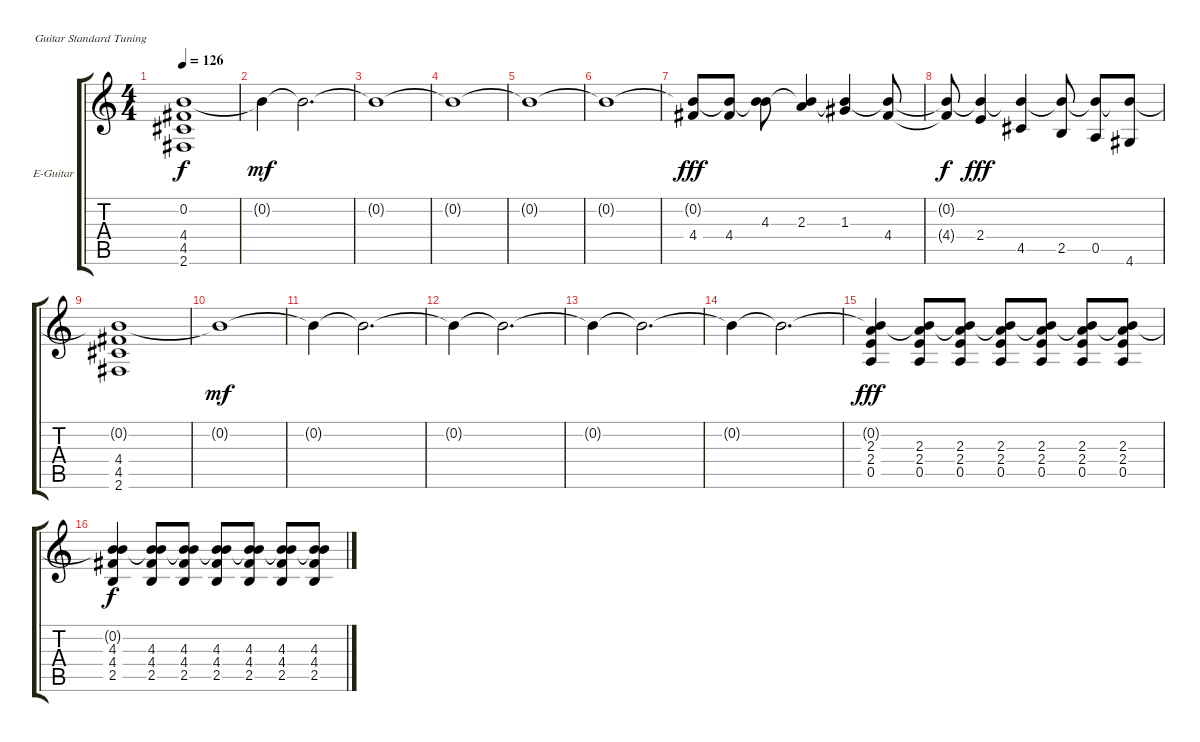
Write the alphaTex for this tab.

\bracketExtendMode groupsimilarinstruments
\firstSystemTrackNameOrientation horizontal
\otherSystemsTrackNameOrientation horizontal
\track ("Chitarra Elettrica" "E-Guitar") {instrument distortionguitar}
\staff {score tabs}
\tuning (E4 B3 G3 D3 A2 E2)
\ts (4 4)
\tempo 126
\clef g2
\ks c
(4.4 4.5 2.6 0.2{t}).1{dy f} |
0.2{t}.4{dy mf} 0.2{t}.2{d} |
0.2{t}.1 |
0.2{t}.1 |
0.2{t}.1 |
0.2{t}.1 |
(4.4 0.2{t}).8{dy fff} (4.4 0.2{t}).8 (4.3 0.2{t}).8 (2.3 0.2{t}).4 (1.3 0.2{t}).4 (4.4 0.2{t}).8 |
(4.4{t} 0.2{t}).8{dy f} (2.4 0.2{t}).4{dy fff} (4.5 0.2{t}).4 (2.5 0.2{t}).8 (0.5 0.2{t}).8 (4.6 0.2{t}).8 |
(4.4 4.5 2.6 0.2{t}).1 |
0.2{t}.1{dy mf} |
0.2{t}.4 0.2{t}.2{d} |
0.2{t}.4 0.2{t}.2{d} |
0.2{t}.4 0.2{t}.2{d} |
0.2{t}.4 0.2{t}.2{d} |
(2.3 2.4 0.5 0.2{t}).4{dy fff} (2.3 2.4 0.5 0.2{t}).8 (2.3 2.4 0.5 0.2{t}).8 (2.3 2.4 0.5 0.2{t}).8 (2.3 2.4 0.5 0.2{t}).8 (2.3 2.4 0.5 0.2{t}).8 (2.3 2.4 0.5 0.2{t}).8 |
(4.3 4.4 2.5 0.2{t}).4{dy f} (4.3 4.4 2.5 0.2{t}).8 (4.3 4.4 2.5 0.2{t}).8 (4.3 4.4 2.5 0.2{t}).8 (4.3 4.4 2.5 0.2{t}).8 (4.3 4.4 2.5 0.2{t}).8 (4.3 4.4 2.5 0.2{t}).8
